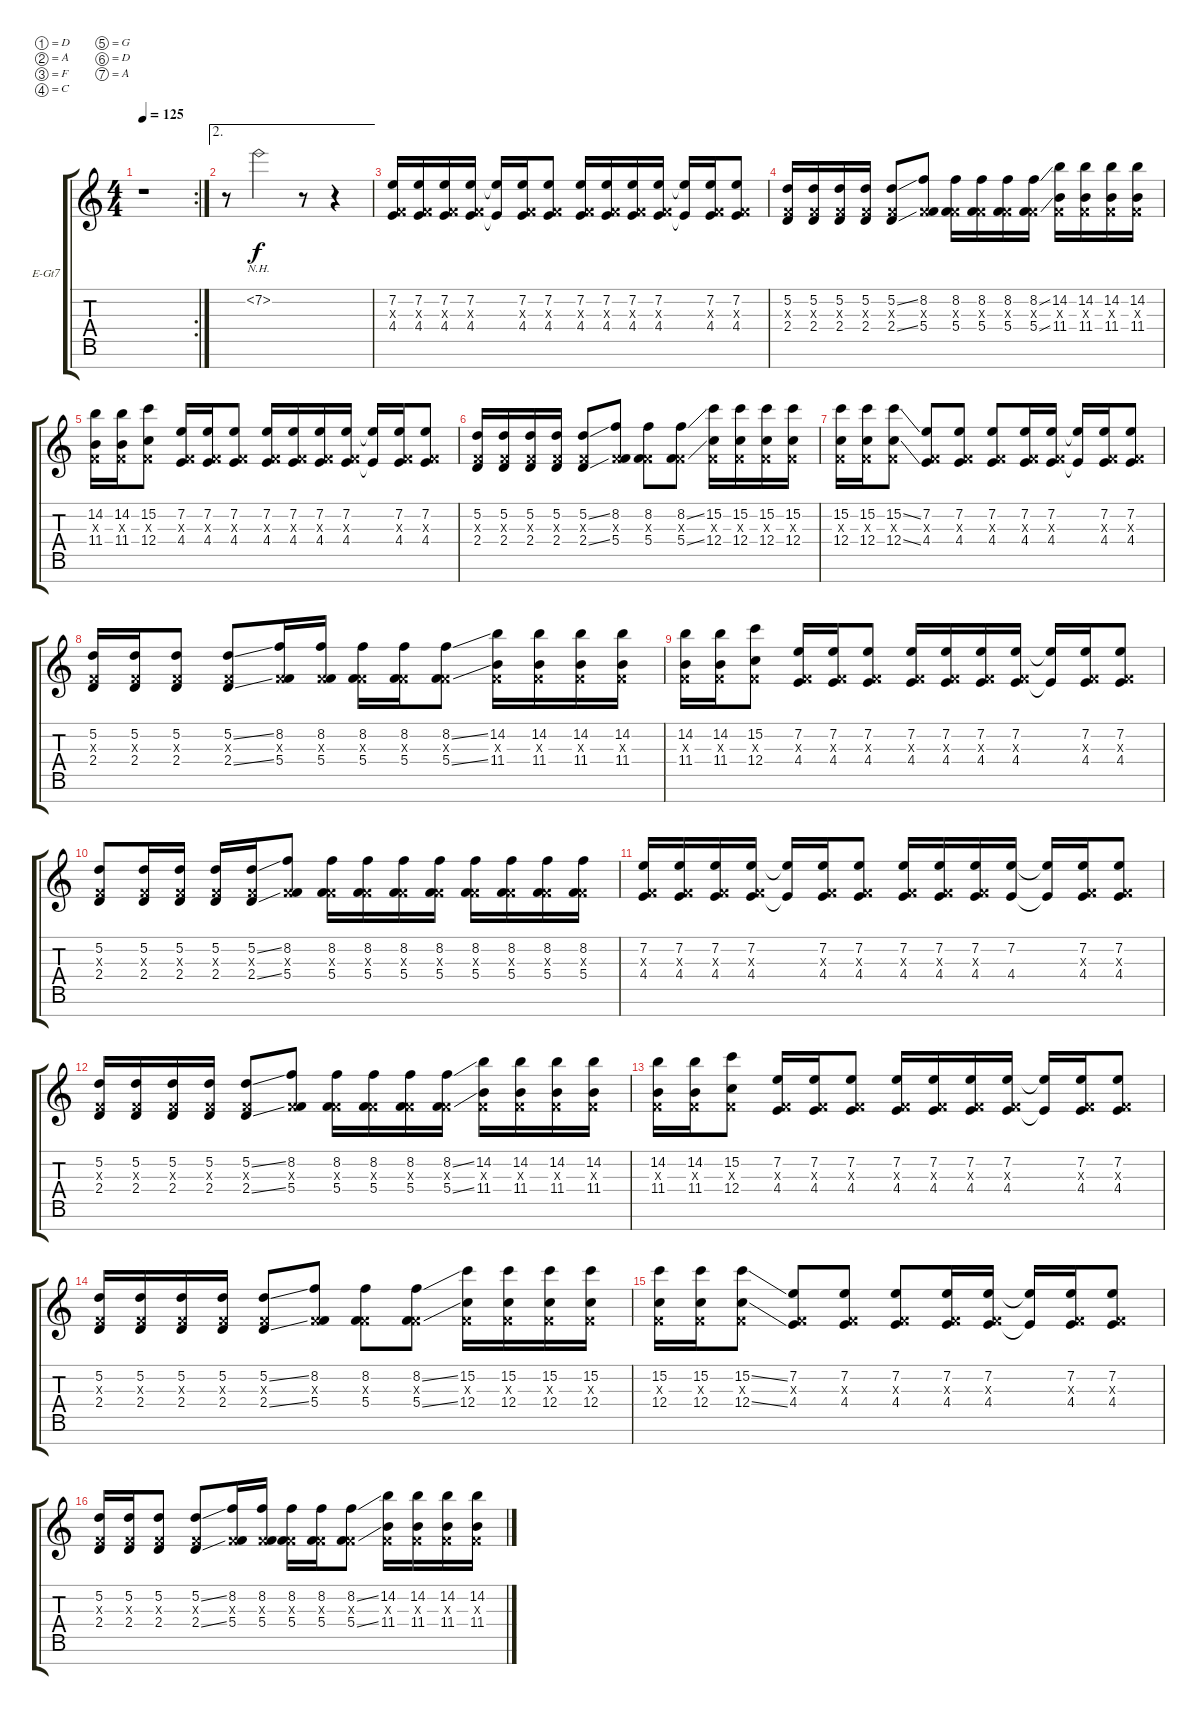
\bracketExtendMode groupsimilarinstruments
\firstSystemTrackNameOrientation horizontal
\otherSystemsTrackNameOrientation horizontal
\track ("Head" "E-Gt7") {instrument distortionguitar}
\staff {score tabs}
\tuning (D4 A3 F3 C3 G2 D2 A1)
\rc 2
\ts (4 4)
\tempo 125
\clef g2
\ks c
r.1{dy f} |
\ae 2
r.8 7.2{nh}.2 r.8 r.4 |
(7.2 0.3{x} 4.4).16 (7.2 0.3{x} 4.4).16 (7.2 0.3{x} 4.4).16 (7.2 0.3{x} 4.4).16 (7.2{t} 4.4{t}).16 (7.2 0.3{x} 4.4).16 (7.2 0.3{x} 4.4).8 (7.2 0.3{x} 4.4).16 (7.2 0.3{x} 4.4).16 (7.2 0.3{x} 4.4).16 (7.2 0.3{x} 4.4).16 (7.2{t} 4.4{t}).16 (7.2 0.3{x} 4.4).16 (7.2 0.3{x} 4.4).8 |
(5.2 0.3{x} 2.4).16 (5.2 0.3{x} 2.4).16 (5.2 0.3{x} 2.4).16 (5.2 0.3{x} 2.4).16 (5.2{ss} 0.3{x} 2.4{ss}).8 (8.2 0.3{x} 5.4).8 (8.2 0.3{x} 5.4).16 (8.2 0.3{x} 5.4).16 (8.2 0.3{x} 5.4).16 (8.2{ss} 0.3{x} 5.4{ss}).16 (14.2 0.3{x} 11.4).16 (14.2 0.3{x} 11.4).16 (14.2 0.3{x} 11.4).16 (14.2 0.3{x} 11.4).16 |
(14.2 0.3{x} 11.4).16 (14.2 0.3{x} 11.4).16 (15.2 0.3{x} 12.4).8 (7.2 0.3{x} 4.4).16 (7.2 0.3{x} 4.4).16 (7.2 0.3{x} 4.4).8 (7.2 0.3{x} 4.4).16 (7.2 0.3{x} 4.4).16 (7.2 0.3{x} 4.4).16 (7.2 0.3{x} 4.4).16 (7.2{t} 4.4{t}).16 (7.2 0.3{x} 4.4).16 (7.2 0.3{x} 4.4).8 |
(5.2 0.3{x} 2.4).16 (5.2 0.3{x} 2.4).16 (5.2 0.3{x} 2.4).16 (5.2 0.3{x} 2.4).16 (5.2{ss} 0.3{x} 2.4{ss}).8 (8.2 0.3{x} 5.4).8 (8.2 0.3{x} 5.4).8 (8.2{ss} 0.3{x} 5.4{ss}).8 (15.2 0.3{x} 12.4).16 (15.2 0.3{x} 12.4).16 (15.2 0.3{x} 12.4).16 (15.2 0.3{x} 12.4).16 |
(15.2 0.3{x} 12.4).16 (15.2 0.3{x} 12.4).16 (15.2{ss} 0.3{x} 12.4{ss}).8 (7.2 0.3{x} 4.4).8 (7.2 0.3{x} 4.4).8 (7.2 0.3{x} 4.4).8 (7.2 0.3{x} 4.4).16 (7.2 0.3{x} 4.4).16 (7.2{t} 4.4{t}).16 (7.2 0.3{x} 4.4).16 (7.2 0.3{x} 4.4).8 |
(5.2 0.3{x} 2.4).16 (5.2 0.3{x} 2.4).16 (5.2 0.3{x} 2.4).8 (5.2{ss} 0.3{x} 2.4{ss}).8 (8.2 0.3{x} 5.4).16 (8.2 0.3{x} 5.4).16 (8.2 0.3{x} 5.4).16 (8.2 0.3{x} 5.4).16 (8.2{ss} 0.3{x} 5.4{ss}).8 (14.2 0.3{x} 11.4).16 (14.2 0.3{x} 11.4).16 (14.2 0.3{x} 11.4).16 (14.2 0.3{x} 11.4).16 |
(14.2 0.3{x} 11.4).16 (14.2 0.3{x} 11.4).16 (15.2 0.3{x} 12.4).8 (7.2 0.3{x} 4.4).16 (7.2 0.3{x} 4.4).16 (7.2 0.3{x} 4.4).8 (7.2 0.3{x} 4.4).16 (7.2 0.3{x} 4.4).16 (7.2 0.3{x} 4.4).16 (7.2 0.3{x} 4.4).16 (7.2{t} 4.4{t}).16 (7.2 0.3{x} 4.4).16 (7.2 0.3{x} 4.4).8 |
(5.2 0.3{x} 2.4).8 (5.2 0.3{x} 2.4).16 (5.2 0.3{x} 2.4).16 (5.2 0.3{x} 2.4).16 (5.2{ss} 0.3{x} 2.4{ss}).16 (8.2 0.3{x} 5.4).8 (8.2 0.3{x} 5.4).16 (8.2 0.3{x} 5.4).16 (8.2 0.3{x} 5.4).16 (8.2 0.3{x} 5.4).16 (8.2 0.3{x} 5.4).16 (8.2 0.3{x} 5.4).16 (8.2 0.3{x} 5.4).16 (8.2 0.3{x} 5.4).16 |
(7.2 0.3{x} 4.4).16 (7.2 0.3{x} 4.4).16 (7.2 0.3{x} 4.4).16 (7.2 0.3{x} 4.4).16 (7.2{t} 4.4{t}).16 (7.2 0.3{x} 4.4).16 (7.2 0.3{x} 4.4).8 (7.2 0.3{x} 4.4).16 (7.2 0.3{x} 4.4).16 (7.2 0.3{x} 4.4).16 (7.2 4.4).16 (7.2{t} 4.4{t}).16 (7.2 0.3{x} 4.4).16 (7.2 0.3{x} 4.4).8 |
(5.2 0.3{x} 2.4).16 (5.2 0.3{x} 2.4).16 (5.2 0.3{x} 2.4).16 (5.2 0.3{x} 2.4).16 (5.2{ss} 0.3{x} 2.4{ss}).8 (8.2 0.3{x} 5.4).8 (8.2 0.3{x} 5.4).16 (8.2 0.3{x} 5.4).16 (8.2 0.3{x} 5.4).16 (8.2{ss} 0.3{x} 5.4{ss}).16 (14.2 0.3{x} 11.4).16 (14.2 0.3{x} 11.4).16 (14.2 0.3{x} 11.4).16 (14.2 0.3{x} 11.4).16 |
(14.2 0.3{x} 11.4).16 (14.2 0.3{x} 11.4).16 (15.2 0.3{x} 12.4).8 (7.2 0.3{x} 4.4).16 (7.2 0.3{x} 4.4).16 (7.2 0.3{x} 4.4).8 (7.2 0.3{x} 4.4).16 (7.2 0.3{x} 4.4).16 (7.2 0.3{x} 4.4).16 (7.2 0.3{x} 4.4).16 (7.2{t} 4.4{t}).16 (7.2 0.3{x} 4.4).16 (7.2 0.3{x} 4.4).8 |
(5.2 0.3{x} 2.4).16 (5.2 0.3{x} 2.4).16 (5.2 0.3{x} 2.4).16 (5.2 0.3{x} 2.4).16 (5.2{ss} 0.3{x} 2.4{ss}).8 (8.2 0.3{x} 5.4).8 (8.2 0.3{x} 5.4).8 (8.2{ss} 0.3{x} 5.4{ss}).8 (15.2 0.3{x} 12.4).16 (15.2 0.3{x} 12.4).16 (15.2 0.3{x} 12.4).16 (15.2 0.3{x} 12.4).16 |
(15.2 0.3{x} 12.4).16 (15.2 0.3{x} 12.4).16 (15.2{ss} 0.3{x} 12.4{ss}).8 (7.2 0.3{x} 4.4).8 (7.2 0.3{x} 4.4).8 (7.2 0.3{x} 4.4).8 (7.2 0.3{x} 4.4).16 (7.2 0.3{x} 4.4).16 (7.2{t} 4.4{t}).16 (7.2 0.3{x} 4.4).16 (7.2 0.3{x} 4.4).8 |
(5.2 0.3{x} 2.4).16 (5.2 0.3{x} 2.4).16 (5.2 0.3{x} 2.4).8 (5.2{ss} 0.3{x} 2.4{ss}).8 (8.2 0.3{x} 5.4).16 (8.2 0.3{x} 5.4).16 (8.2 0.3{x} 5.4).16 (8.2 0.3{x} 5.4).16 (8.2{ss} 0.3{x} 5.4{ss}).8 (14.2 0.3{x} 11.4).16 (14.2 0.3{x} 11.4).16 (14.2 0.3{x} 11.4).16 (14.2 0.3{x} 11.4).16
